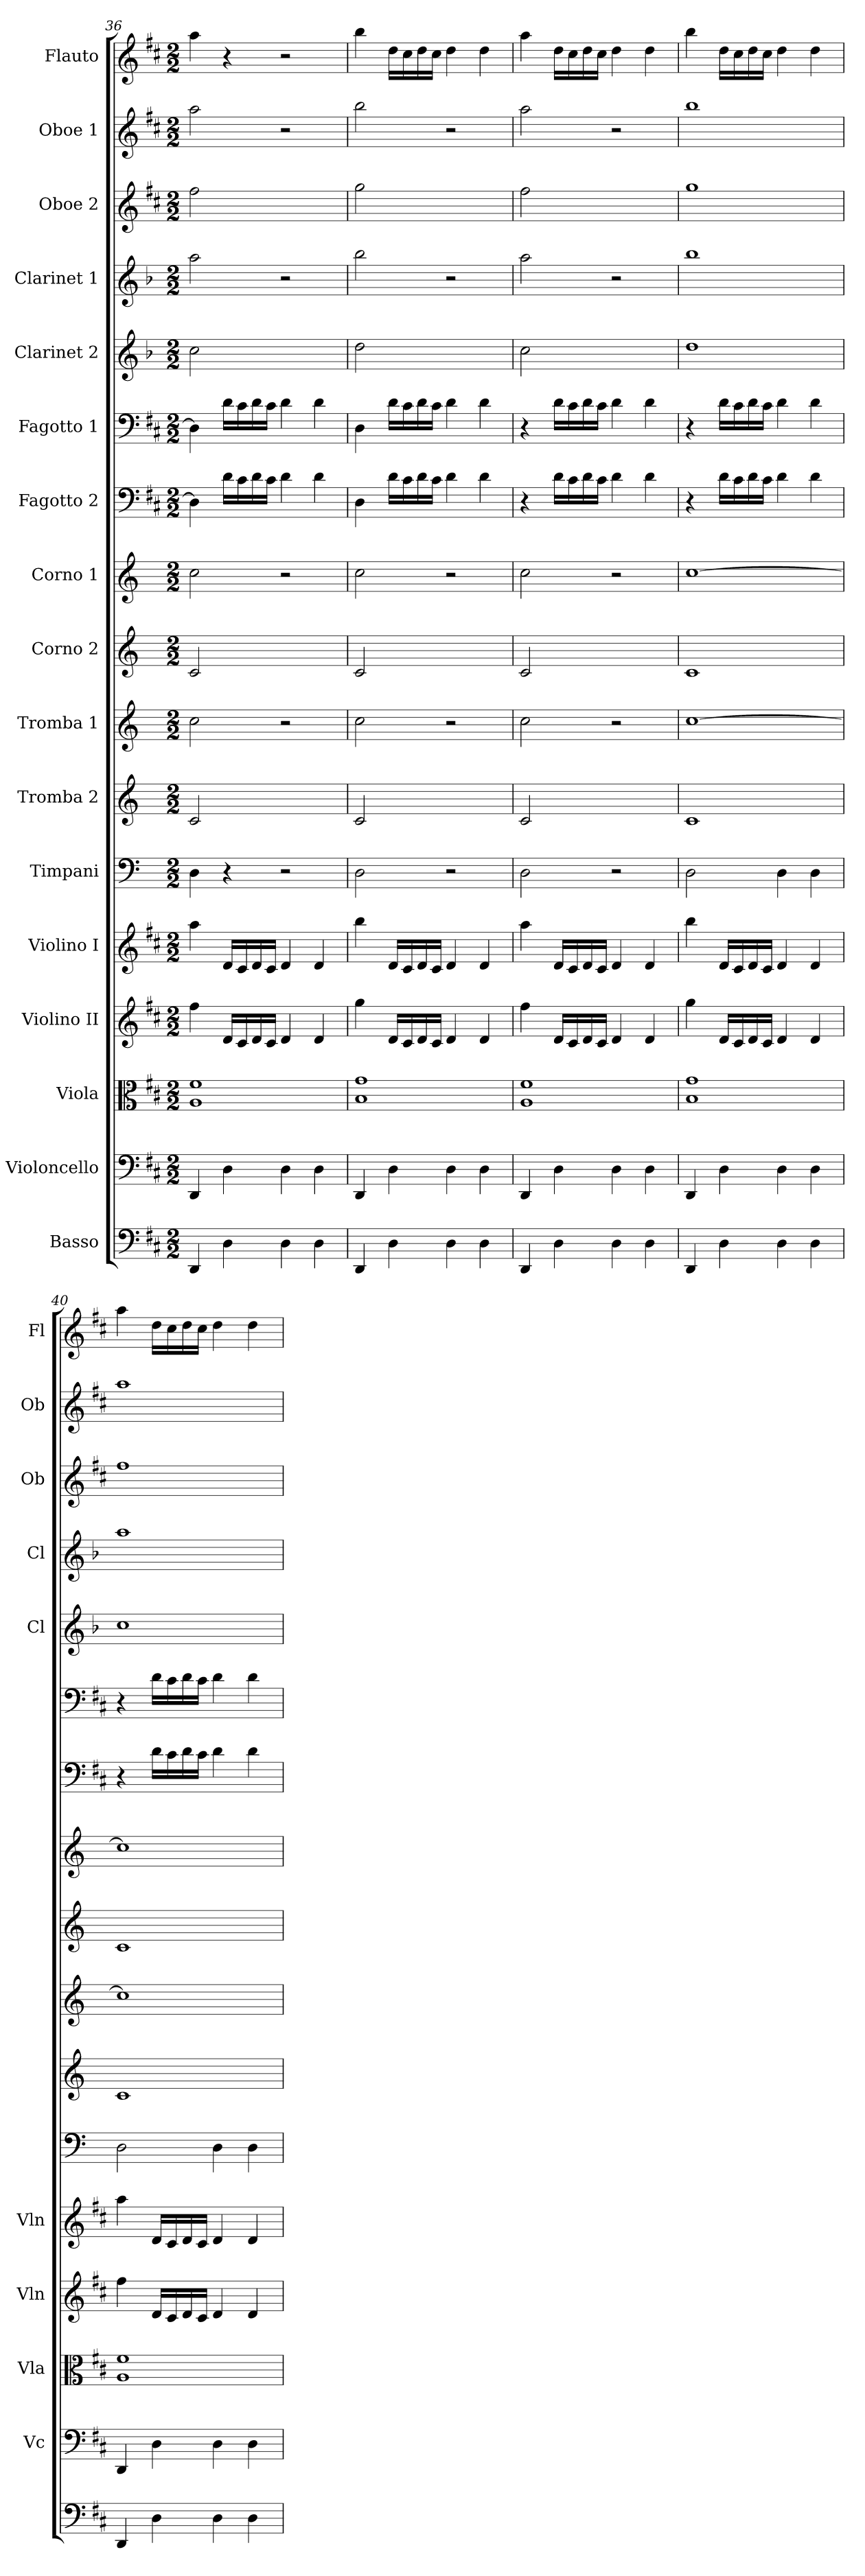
**kern	**kern	**kern	**kern	**kern	**kern	**kern	**kern	**kern	**kern	**kern	**kern	**kern	**kern	**kern	**kern	**kern
*part17	*part16	*part15	*part14	*part13	*part12	*part11	*part10	*part9	*part8	*part7	*part6	*part5	*part4	*part3	*part2	*part1
*staff17	*staff16	*staff15	*staff14	*staff13	*staff12	*staff11	*staff10	*staff9	*staff8	*staff7	*staff6	*staff5	*staff4	*staff3	*staff2	*staff1
*I"Basso	*I"Violoncello	*I"Viola	*I"Violino II	*I"Violino I	*I"Timpani	*I"Tromba 2	*I"Tromba 1	*I"Corno 2	*I"Corno 1	*I"Fagotto 2	*I"Fagotto 1	*I"Clarinet 2	*I"Clarinet 1	*I"Oboe 2	*I"Oboe 1	*I"Flauto
*	*I'Vc	*I'Vla	*I'Vln	*I'Vln	*	*	*	*	*	*	*	*I'Cl	*I'Cl	*I'Ob	*I'Ob	*I'Fl
*clefF4	*clefF4	*clefC3	*clefG2	*clefG2	*clefF4	*clefG2	*clefG2	*clefG2	*clefG2	*clefF4	*clefF4	*clefG2	*clefG2	*clefG2	*clefG2	*clefG2
*ITrd7c12	*	*	*	*	*	*ITrd-1c-2	*ITrd-1c-2	*ITrd6c10	*ITrd6c10	*	*	*ITrd2c3	*ITrd2c3	*	*	*
*k[f#c#]	*k[f#c#]	*k[f#c#]	*k[f#c#]	*k[f#c#]	*	*	*	*	*	*k[f#c#]	*k[f#c#]	*k[f#c#]	*k[f#c#]	*k[f#c#]	*k[f#c#]	*k[f#c#]
*M2/2	*M2/2	*M2/2	*M2/2	*M2/2	*M2/2	*M2/2	*M2/2	*M2/2	*M2/2	*M2/2	*M2/2	*M2/2	*M2/2	*M2/2	*M2/2	*M2/2
=36	=36	=36	=36	=36	=36	=36	=36	=36	=36	=36	=36	=36	=36	=36	=36	=36
4DDD	4DD	1A 1f#	4ff#	4aa	4D	2d	2dd	2D	2d	4D]	4D]	2a	2ff#	2ff#	2aa	4aa
4DD	4D	.	16d/LL	16d/LL	4r	.	.	.	.	16d\LL	16d\LL	.	.	.	.	4r
.	.	.	16c#/	16c#/	.	.	.	.	.	16c#\	16c#\	.	.	.	.	.
.	.	.	16d/	16d/	.	.	.	.	.	16d\	16d\	.	.	.	.	.
.	.	.	16c#/JJ	16c#/JJ	.	.	.	.	.	16c#\JJ	16c#\JJ	.	.	.	.	.
4DD	4D	.	4d	4d	2r	2ryy	2r	2ryy	2r	4d	4d	2ryy	2r	2ryy	2r	2r
4DD	4D	.	4d	4d	.	.	.	.	.	4d	4d	.	.	.	.	.
=37	=37	=37	=37	=37	=37	=37	=37	=37	=37	=37	=37	=37	=37	=37	=37	=37
4DDD	4DD	1B 1g	4gg	4bb	2D	2d	2dd	2D	2d	4D	4D	2b	2gg	2gg	2bb	4bb
4DD	4D	.	16d/LL	16d/LL	.	.	.	.	.	16d\LL	16d\LL	.	.	.	.	16dd\LL
.	.	.	16c#/	16c#/	.	.	.	.	.	16c#\	16c#\	.	.	.	.	16cc#\
.	.	.	16d/	16d/	.	.	.	.	.	16d\	16d\	.	.	.	.	16dd\
.	.	.	16c#/JJ	16c#/JJ	.	.	.	.	.	16c#\JJ	16c#\JJ	.	.	.	.	16cc#\JJ
4DD	4D	.	4d	4d	2r	2ryy	2r	2ryy	2r	4d	4d	2ryy	2r	2ryy	2r	4dd
4DD	4D	.	4d	4d	.	.	.	.	.	4d	4d	.	.	.	.	4dd
=38	=38	=38	=38	=38	=38	=38	=38	=38	=38	=38	=38	=38	=38	=38	=38	=38
4DDD	4DD	1A 1f#	4ff#	4aa	2D	2d	2dd	2D	2d	4r	4r	2a	2ff#	2ff#	2aa	4aa
4DD	4D	.	16d/LL	16d/LL	.	.	.	.	.	16d\LL	16d\LL	.	.	.	.	16dd\LL
.	.	.	16c#/	16c#/	.	.	.	.	.	16c#\	16c#\	.	.	.	.	16cc#\
.	.	.	16d/	16d/	.	.	.	.	.	16d\	16d\	.	.	.	.	16dd\
.	.	.	16c#/JJ	16c#/JJ	.	.	.	.	.	16c#\JJ	16c#\JJ	.	.	.	.	16cc#\JJ
4DD	4D	.	4d	4d	2r	2ryy	2r	2ryy	2r	4d	4d	2ryy	2r	2ryy	2r	4dd
4DD	4D	.	4d	4d	.	.	.	.	.	4d	4d	.	.	.	.	4dd
=39	=39	=39	=39	=39	=39	=39	=39	=39	=39	=39	=39	=39	=39	=39	=39	=39
4DDD	4DD	1B 1g	4gg	4bb	2D	1d	[1dd	1D	[1d	4r	4r	1b	1gg	1gg	1bb	4bb
4DD	4D	.	16d/LL	16d/LL	.	.	.	.	.	16d\LL	16d\LL	.	.	.	.	16dd\LL
.	.	.	16c#/	16c#/	.	.	.	.	.	16c#\	16c#\	.	.	.	.	16cc#\
.	.	.	16d/	16d/	.	.	.	.	.	16d\	16d\	.	.	.	.	16dd\
.	.	.	16c#/JJ	16c#/JJ	.	.	.	.	.	16c#\JJ	16c#\JJ	.	.	.	.	16cc#\JJ
4DD	4D	.	4d	4d	4D	.	.	.	.	4d	4d	.	.	.	.	4dd
4DD	4D	.	4d	4d	4D	.	.	.	.	4d	4d	.	.	.	.	4dd
=40	=40	=40	=40	=40	=40	=40	=40	=40	=40	=40	=40	=40	=40	=40	=40	=40
4DDD	4DD	1A 1f#	4ff#	4aa	2D	1d	1dd]	1D	1d]	4r	4r	1a	1ff#	1ff#	1aa	4aa
4DD	4D	.	16d/LL	16d/LL	.	.	.	.	.	16d\LL	16d\LL	.	.	.	.	16dd\LL
.	.	.	16c#/	16c#/	.	.	.	.	.	16c#\	16c#\	.	.	.	.	16cc#\
.	.	.	16d/	16d/	.	.	.	.	.	16d\	16d\	.	.	.	.	16dd\
.	.	.	16c#/JJ	16c#/JJ	.	.	.	.	.	16c#\JJ	16c#\JJ	.	.	.	.	16cc#\JJ
4DD	4D	.	4d	4d	4D	.	.	.	.	4d	4d	.	.	.	.	4dd
4DD	4D	.	4d	4d	4D	.	.	.	.	4d	4d	.	.	.	.	4dd
=	=	=	=	=	=	=	=	=	=	=	=	=	=	=	=	=
*-	*-	*-	*-	*-	*-	*-	*-	*-	*-	*-	*-	*-	*-	*-	*-	*-
